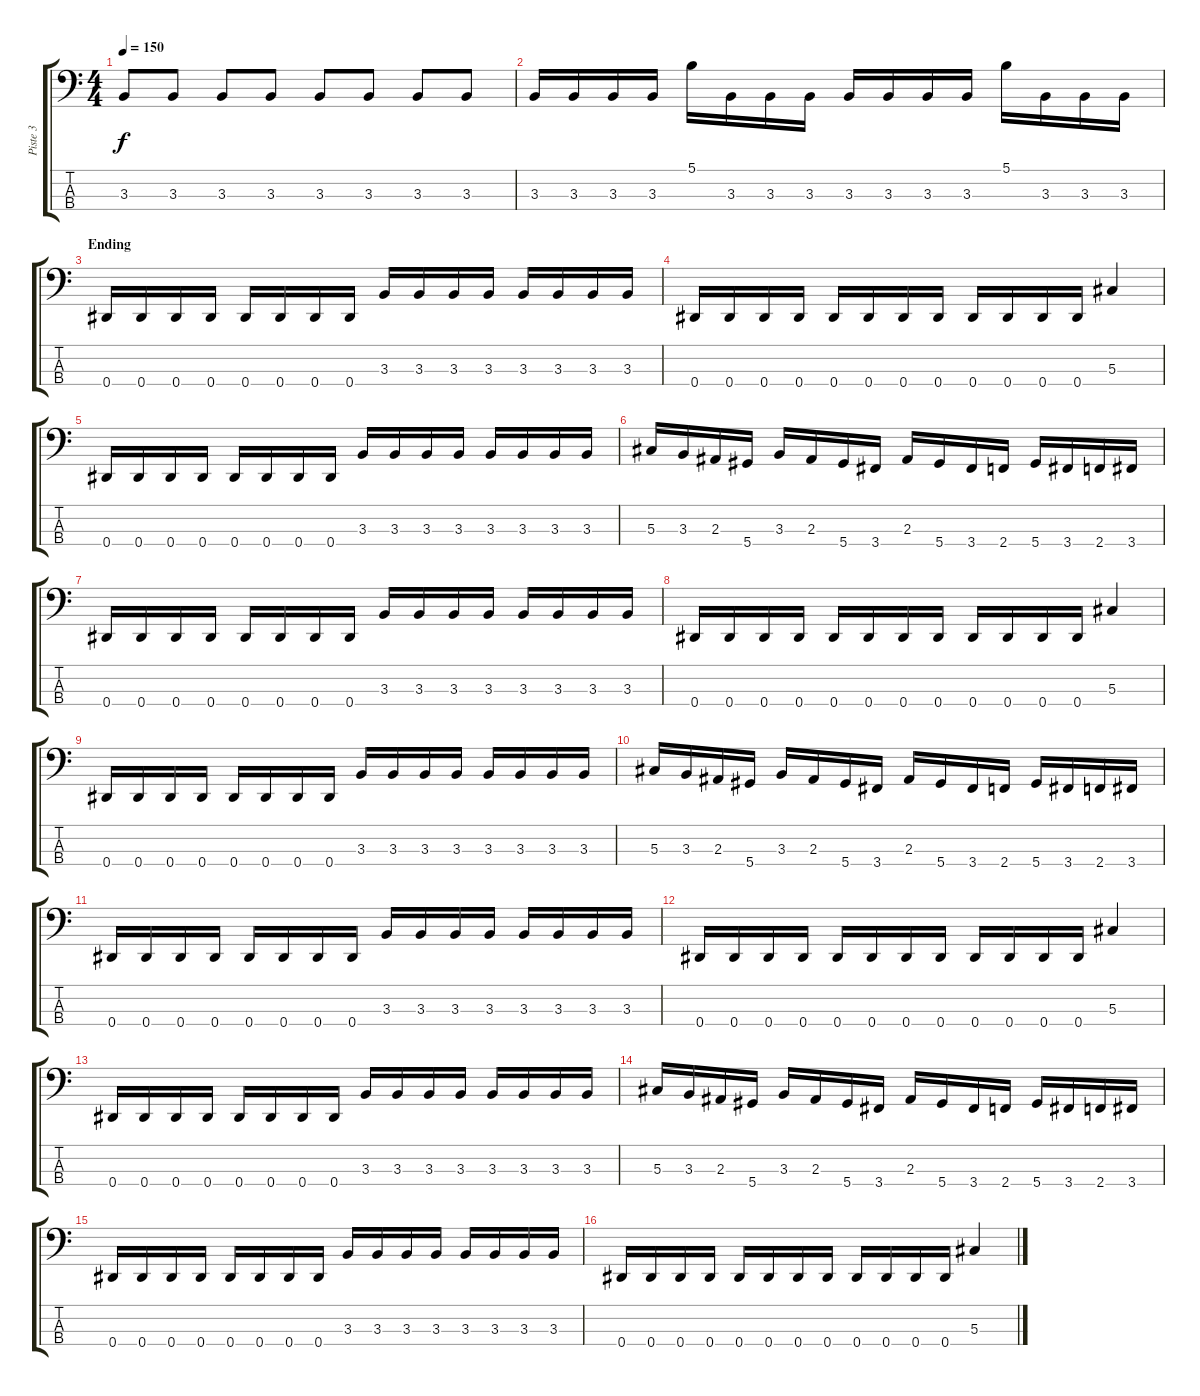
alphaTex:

\track ("Piste 3" "Piste 3") {instrument electricbassfinger}
\staff {score tabs}
\tuning (Gb2 Db2 Ab1 Eb1) {hide}
\ts (4 4)
\tempo 150
\clef f4
\ks c
3.3.8{dy f} 3.3.8 3.3.8 3.3.8 3.3.8 3.3.8 3.3.8 3.3.8 |
3.3.16 3.3.16 3.3.16 3.3.16 5.1.16 3.3.16 3.3.16 3.3.16 3.3.16 3.3.16 3.3.16 3.3.16 5.1.16 3.3.16 3.3.16 3.3.16 |
\section ("" "Ending")
0.4.16 0.4.16 0.4.16 0.4.16 0.4.16 0.4.16 0.4.16 0.4.16 3.3.16 3.3.16 3.3.16 3.3.16 3.3.16 3.3.16 3.3.16 3.3.16 |
0.4.16 0.4.16 0.4.16 0.4.16 0.4.16 0.4.16 0.4.16 0.4.16 0.4.16 0.4.16 0.4.16 0.4.16 5.3.4 |
0.4.16 0.4.16 0.4.16 0.4.16 0.4.16 0.4.16 0.4.16 0.4.16 3.3.16 3.3.16 3.3.16 3.3.16 3.3.16 3.3.16 3.3.16 3.3.16 |
5.3.16 3.3.16 2.3.16 5.4.16 3.3.16 2.3.16 5.4.16 3.4.16 2.3.16 5.4.16 3.4.16 2.4.16 5.4.16 3.4.16 2.4.16 3.4.16 |
0.4.16 0.4.16 0.4.16 0.4.16 0.4.16 0.4.16 0.4.16 0.4.16 3.3.16 3.3.16 3.3.16 3.3.16 3.3.16 3.3.16 3.3.16 3.3.16 |
0.4.16 0.4.16 0.4.16 0.4.16 0.4.16 0.4.16 0.4.16 0.4.16 0.4.16 0.4.16 0.4.16 0.4.16 5.3.4 |
0.4.16 0.4.16 0.4.16 0.4.16 0.4.16 0.4.16 0.4.16 0.4.16 3.3.16 3.3.16 3.3.16 3.3.16 3.3.16 3.3.16 3.3.16 3.3.16 |
5.3.16 3.3.16 2.3.16 5.4.16 3.3.16 2.3.16 5.4.16 3.4.16 2.3.16 5.4.16 3.4.16 2.4.16 5.4.16 3.4.16 2.4.16 3.4.16 |
0.4.16 0.4.16 0.4.16 0.4.16 0.4.16 0.4.16 0.4.16 0.4.16 3.3.16 3.3.16 3.3.16 3.3.16 3.3.16 3.3.16 3.3.16 3.3.16 |
0.4.16 0.4.16 0.4.16 0.4.16 0.4.16 0.4.16 0.4.16 0.4.16 0.4.16 0.4.16 0.4.16 0.4.16 5.3.4 |
0.4.16 0.4.16 0.4.16 0.4.16 0.4.16 0.4.16 0.4.16 0.4.16 3.3.16 3.3.16 3.3.16 3.3.16 3.3.16 3.3.16 3.3.16 3.3.16 |
5.3.16 3.3.16 2.3.16 5.4.16 3.3.16 2.3.16 5.4.16 3.4.16 2.3.16 5.4.16 3.4.16 2.4.16 5.4.16 3.4.16 2.4.16 3.4.16 |
0.4.16 0.4.16 0.4.16 0.4.16 0.4.16 0.4.16 0.4.16 0.4.16 3.3.16 3.3.16 3.3.16 3.3.16 3.3.16 3.3.16 3.3.16 3.3.16 |
0.4.16 0.4.16 0.4.16 0.4.16 0.4.16 0.4.16 0.4.16 0.4.16 0.4.16 0.4.16 0.4.16 0.4.16 5.3.4
